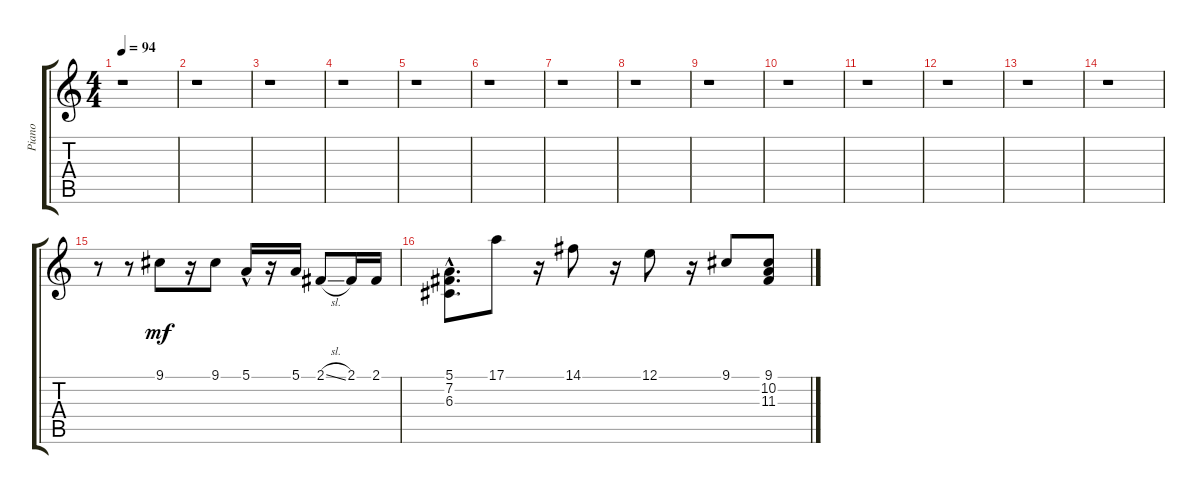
\track ("Piano" "Piano") {instrument acousticgrandpiano}
\staff {score tabs}
\tuning (E4 B3 G3 D3 A2 E2) {hide}
\ts (4 4)
\tempo 94
\clef g2
\ks c
r.1{dy mf} |
r.1 |
r.1 |
r.1 |
r.1 |
r.1 |
r.1 |
r.1 |
r.1 |
r.1 |
r.1 |
r.1 |
r.1 |
r.1 |
r.8 r.8 9.1.8 r.16 9.1.8 5.1{hac}.16 r.16 5.1.16 2.1{sl}.8 2.1.16 2.1.16 |
(5.1{hac} 7.2{hac} 6.3{hac}).8{d} 17.1.8 r.16 14.1.8 r.16 12.1.8 r.16 9.1.8 (9.1 10.2 11.3).8
